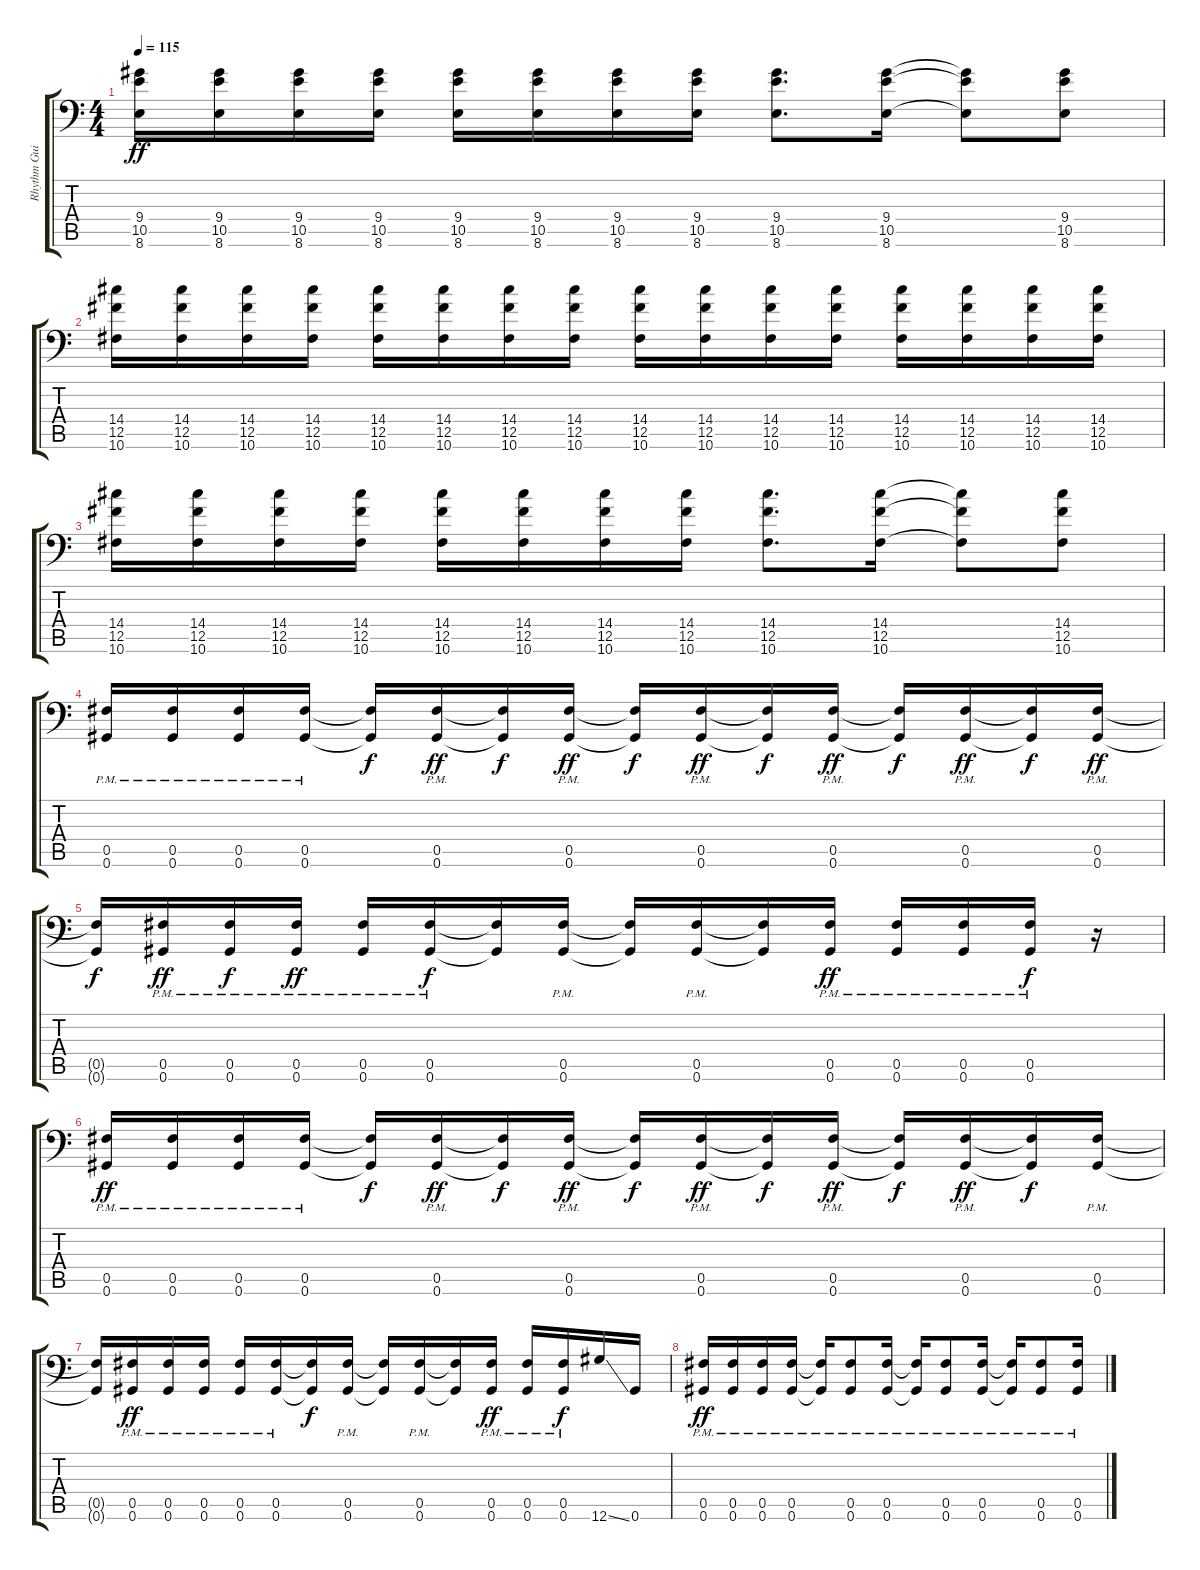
\track ("Rhythm Guitar" "Rhythm Gui") {instrument distortionguitar}
\staff {score tabs}
\tuning (Db4 Ab3 E3 B2 Gb2 Ab1) {hide}
\ts (4 4)
\tempo 115
\clef f4
\ks c
(9.4 10.5 8.6).16{dy ff} (9.4 10.5 8.6).16 (9.4 10.5 8.6).16 (9.4 10.5 8.6).16 (9.4 10.5 8.6).16 (9.4 10.5 8.6).16 (9.4 10.5 8.6).16 (9.4 10.5 8.6).16 (9.4 10.5 8.6).8{d} (9.4 10.5 8.6).16 (9.4{t} 10.5{t} 8.6{t}).8 (9.4 10.5 8.6).8 |
(14.4 12.5 10.6).16 (14.4 12.5 10.6).16 (14.4 12.5 10.6).16 (14.4 12.5 10.6).16 (14.4 12.5 10.6).16 (14.4 12.5 10.6).16 (14.4 12.5 10.6).16 (14.4 12.5 10.6).16 (14.4 12.5 10.6).16 (14.4 12.5 10.6).16 (14.4 12.5 10.6).16 (14.4 12.5 10.6).16 (14.4 12.5 10.6).16 (14.4 12.5 10.6).16 (14.4 12.5 10.6).16 (14.4 12.5 10.6).16 |
(14.4 12.5 10.6).16 (14.4 12.5 10.6).16 (14.4 12.5 10.6).16 (14.4 12.5 10.6).16 (14.4 12.5 10.6).16 (14.4 12.5 10.6).16 (14.4 12.5 10.6).16 (14.4 12.5 10.6).16 (14.4 12.5 10.6).8{d} (14.4 12.5 10.6).16 (14.4{t} 12.5{t} 10.6{t}).8 (14.4 12.5 10.6).8 |
(0.5{pm} 0.6{pm}).16 (0.5{pm} 0.6{pm}).16 (0.5{pm} 0.6{pm}).16 (0.5{pm} 0.6{pm}).16 (0.5{t} 0.6{t}).16{dy f} (0.5{pm} 0.6{pm}).16{dy ff} (0.5{t} 0.6{t}).16{dy f} (0.5{pm} 0.6{pm}).16{dy ff} (0.5{t} 0.6{t}).16{dy f} (0.5{pm} 0.6{pm}).16{dy ff} (0.5{t} 0.6{t}).16{dy f} (0.5{pm} 0.6{pm}).16{dy ff} (0.5{t} 0.6{t}).16{dy f} (0.5{pm} 0.6{pm}).16{dy ff} (0.5{t} 0.6{t}).16{dy f} (0.5{pm} 0.6{pm}).16{dy ff} |
(0.5{t} 0.6{t}).16{dy f} (0.5{pm} 0.6{pm}).16{dy ff} (0.5{pm} 0.6{pm}).16{dy f} (0.5{pm} 0.6{pm}).16{dy ff} (0.5{pm} 0.6{pm}).16 (0.5{pm} 0.6{pm}).16{dy f} (0.5{t} 0.6{t}).16 (0.5{pm} 0.6{pm}).16 (0.5{t} 0.6{t}).16 (0.5{pm} 0.6{pm}).16 (0.5{t} 0.6{t}).16 (0.5{pm} 0.6{pm}).16{dy ff} (0.5{pm} 0.6{pm}).16 (0.5{pm} 0.6{pm}).16 (0.5{pm} 0.6{pm}).16{dy f} r.16 |
(0.5{pm} 0.6{pm}).16{dy ff} (0.5{pm} 0.6{pm}).16 (0.5{pm} 0.6{pm}).16 (0.5{pm} 0.6{pm}).16 (0.5{t} 0.6{t}).16{dy f} (0.5{pm} 0.6{pm}).16{dy ff} (0.5{t} 0.6{t}).16{dy f} (0.5{pm} 0.6{pm}).16{dy ff} (0.5{t} 0.6{t}).16{dy f} (0.5{pm} 0.6{pm}).16{dy ff} (0.5{t} 0.6{t}).16{dy f} (0.5{pm} 0.6{pm}).16{dy ff} (0.5{t} 0.6{t}).16{dy f} (0.5{pm} 0.6{pm}).16{dy ff} (0.5{t} 0.6{t}).16{dy f} (0.5{pm} 0.6{pm}).16 |
(0.5{t} 0.6{t}).16 (0.5{pm} 0.6{pm}).16{dy ff} (0.5{pm} 0.6{pm}).16 (0.5{pm} 0.6{pm}).16 (0.5{pm} 0.6{pm}).16 (0.5{pm} 0.6{pm}).16 (0.5{t} 0.6{t}).16{dy f} (0.5{pm} 0.6{pm}).16 (0.5{t} 0.6{t}).16 (0.5{pm} 0.6{pm}).16 (0.5{t} 0.6{t}).16 (0.5{pm} 0.6{pm}).16{dy ff} (0.5{pm} 0.6{pm}).16 (0.5{pm} 0.6{pm}).16{dy f} 12.6{ss}.16 0.6.16 |
(0.5{pm} 0.6{pm}).16{dy ff} (0.5{pm} 0.6{pm}).16 (0.5{pm} 0.6{pm}).16 (0.5{pm} 0.6{pm}).16 (0.5{pm t} 0.6{pm t}).16 (0.5{pm} 0.6{pm}).8 (0.5{pm} 0.6{pm}).16 (0.5{pm t} 0.6{pm t}).16 (0.5{pm} 0.6{pm}).8 (0.5{pm} 0.6{pm}).16 (0.5{pm t} 0.6{pm t}).16 (0.5{pm} 0.6{pm}).8 (0.5{pm} 0.6{pm}).16
